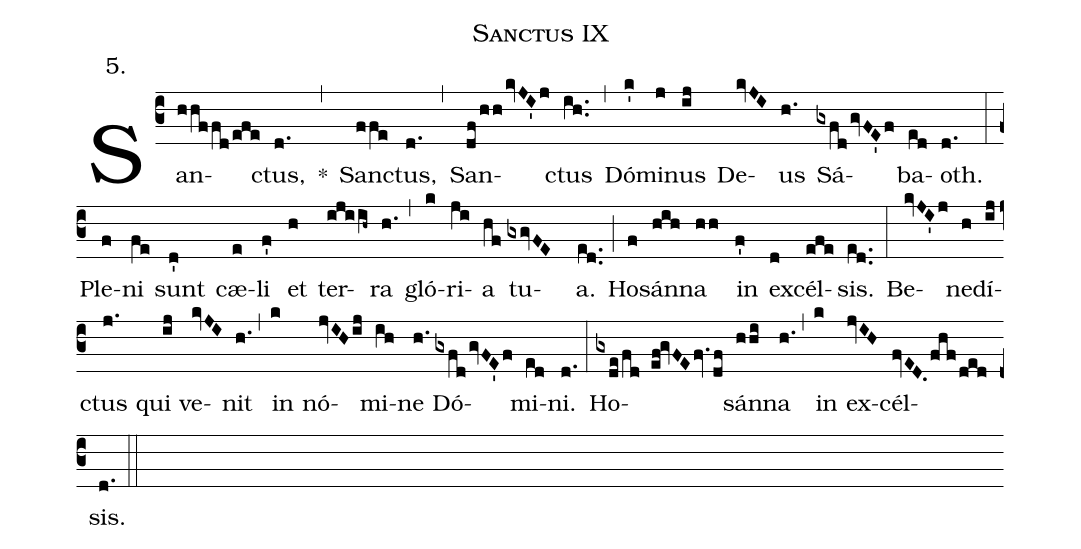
name:Sanctus IX;
annotation:5.;
%%
(c3) San(hhffd!/efe)ctus,(d.) *(,) San(ffe)ctus,(d.) (,) San(df!/hhkvJI'j)ctus(ih..) (,) Dó(k')mi(j)nus(ij) De(kvJI)us(h.) Sá(gxfd!/gvFE'f)ba(ed)oth.(d.) (:)
Ple(f)ni(fe) sunt(d') cæ(e)li(f') et(h) ter(ijiih~)ra(h.) (,) gló(k)ri(ji)a(hf) tu(gxgvFE )a.(ed..) (;) Ho(f)sán(hih)na(hh) in(f') ex(d)cél(efe)sis.(ed..) (:)
Be(kvJI'j)ne(h)dí(ij)ctus(j.) qui(ij) ve(kvJI)nit(h.) (,) in(k) nó(jvIHij)mi(ih)ne(h.) Dó(gxfd!/gvFE'f)mi(ed)ni.(d.) (:)
Ho(gxde!/fd ef!gvFEfv.df)sán(hhi)na(h.) (,) in(k) ex(jvIH)cél(fvED.fhf!/ded)sis.(d.) (::)
